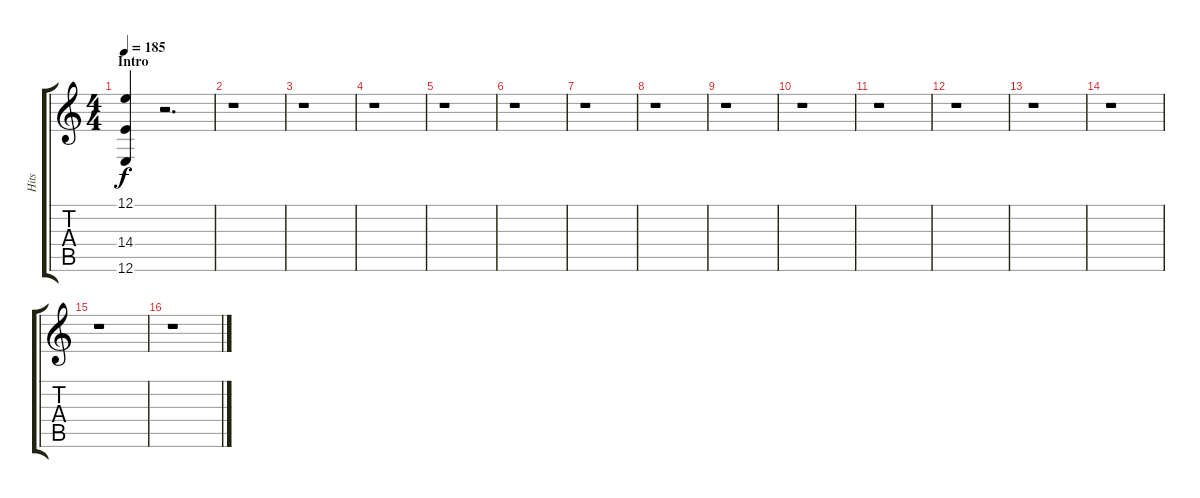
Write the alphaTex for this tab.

\track ("Hits" "Hits") {instrument orchestrahit}
\staff {score tabs}
\tuning (E4 B3 G3 D3 A2 E2) {hide}
\ts (4 4)
\section ("" "Intro")
\tempo 185
\clef g2
\ks c
(12.1 14.4 12.6).4{dy f instrument orchestrahit} r.2{d} |
r.1 |
r.1 |
r.1 |
r.1 |
r.1 |
r.1 |
r.1 |
r.1 |
r.1 |
r.1 |
r.1 |
r.1 |
r.1 |
r.1 |
r.1
